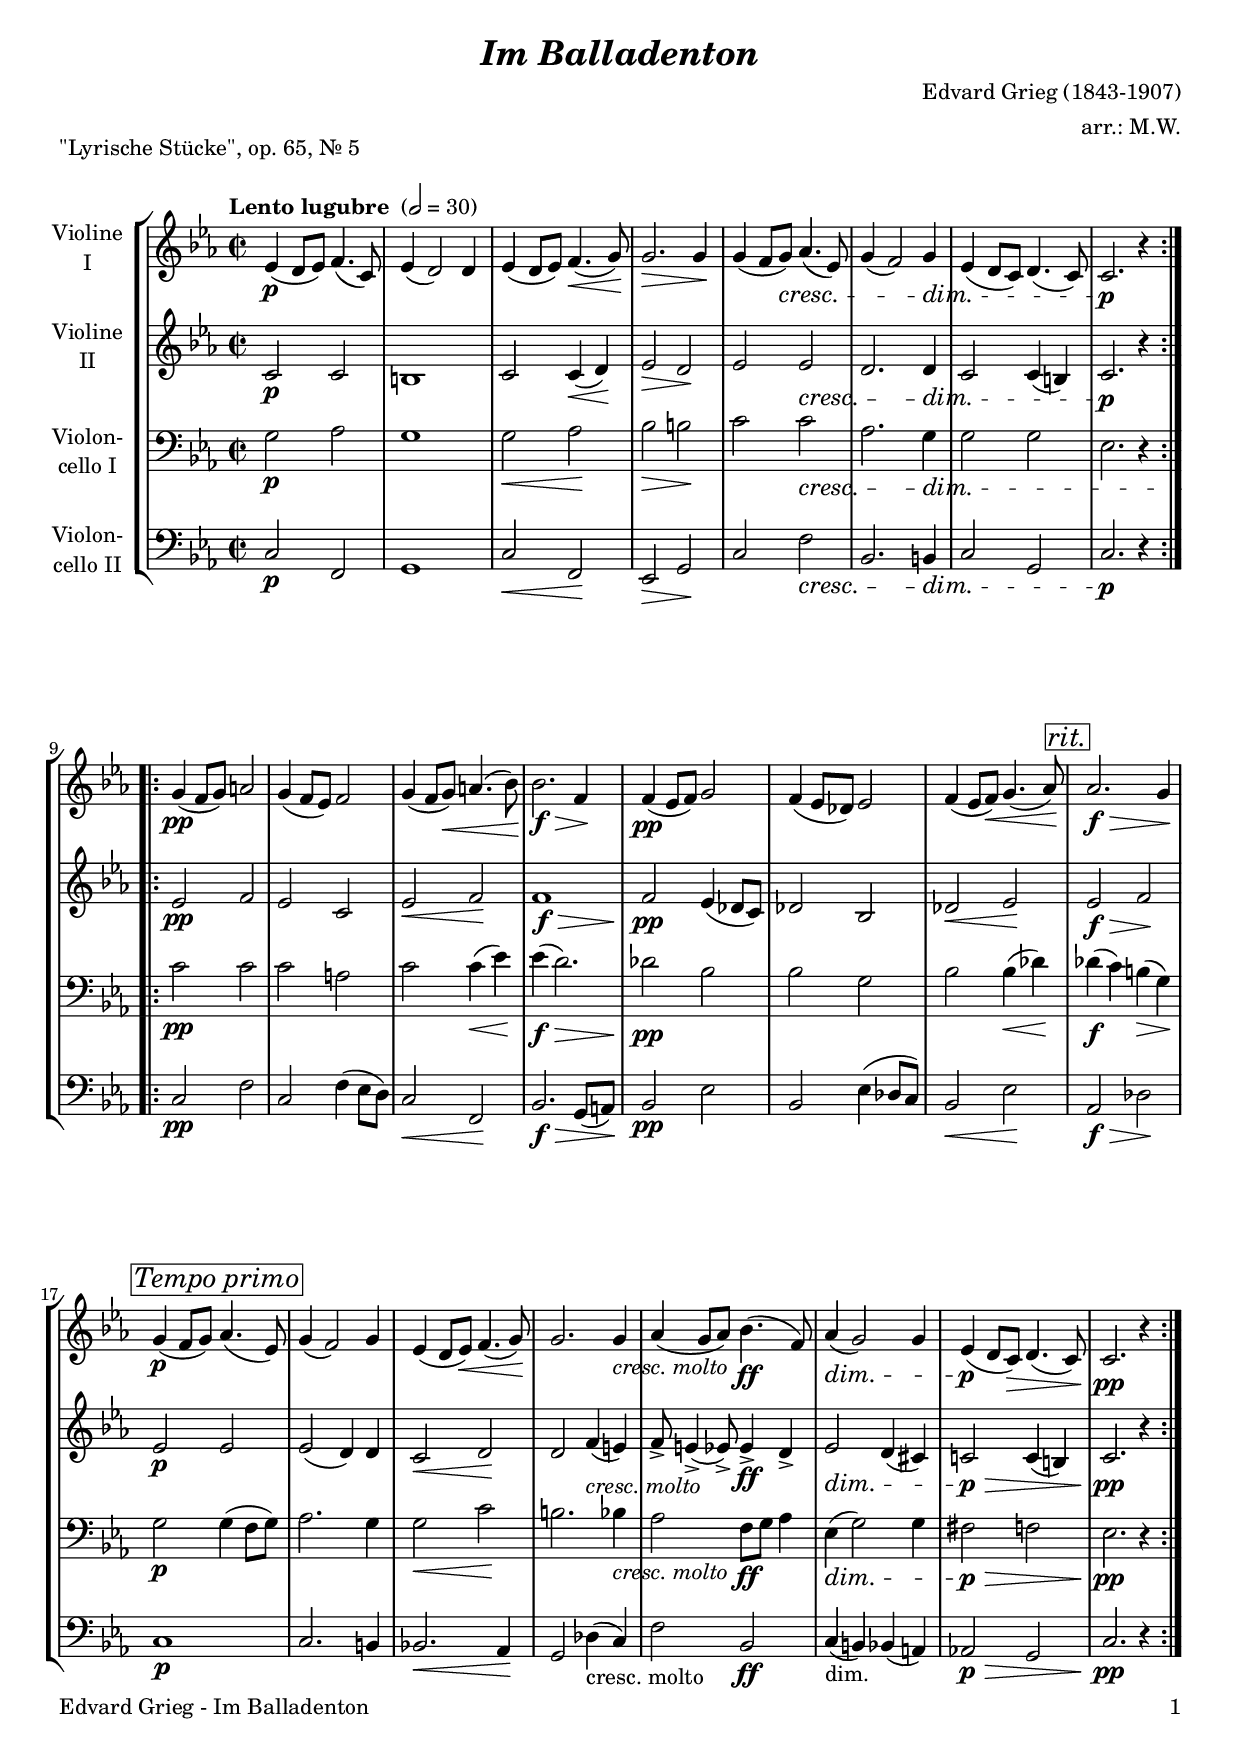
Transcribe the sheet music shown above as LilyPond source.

\version "2.22.0"
\include "deutsch.ly"
  
#(set-global-staff-size 19)

\header {
  title     = \markup \bold \italic "Im Balladenton"
  composer  = "Edvard Grieg (1843-1907)"
  arranger  = "arr.: M.W."
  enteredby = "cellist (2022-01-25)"
  piece     = "\"Lyrische Stücke\", op. 65, Nr. 5"
}

voiceconsts = {
  \key c \minor
  \time 2/2
  \clef "treble"
%  \numericTimeSignature
  \compressEmptyMeasures
  % Set default beaming for all staves
  \set Timing.beamExceptions = #'()
  \set Timing.baseMoment     = #(ly:make-moment 1 2)
  \set Timing.beatStructure  = #'(1 1)
  \tempo "Lento lugubre " 2=30
}

micl = "clarinet"
mifl = "flute"
miob = "oboe"
mifh = "french horn"
misx = "tenor sax"
mist = "string ensemble 1"
misz = "string ensemble 2"
mivl = "violin"
mits = "tremolo strings"
miba = "cello"
mipz = "pizzicato strings"

crmo = \markup \italic "cresc. molto"
rit  = \mark \markup \box \italic "rit."
tepr = \mark \markup \box \italic "Tempo primo"

va = \relative c' {
  \voiceconsts

  \repeat volta 2 {
    es4(\p d8 es) f4.( c8)
    es4( d2) d4
    es( d8 es) f4.(\< g8)\!
    g2.\> g4\!
    g4( f8 g)\cresc as4.( es8)
    g4( f2) g4\dim
    es( d8 c) d4.( c8)
    c2.\p r4
  }

  \repeat volta 2 {
    g'4(\pp f8 g) a2
    g4( f8 es) f2
    g4( f8 g\<) a4.( b8)\!
    b2.\f\> f4\!
    f(\pp es8 f) g2
    f4( es8 des) es2
    f4( es8 f)\< g4.( as8)\! \rit
    as2.\f\> g4\!

    g(\p f8 g) \tepr as4.( es8)
    g4( f2) g4
    es( d8 es)\< f4.( g8)\!
    g2. g4_\crmo
    as( g8 as) b4.(\ff f8)
    as4(\dim g2) g4
    es(\p d8 c)\> d4.( c8)
    c2.\!\pp r4
  }
}

vb = \relative c' {
  \voiceconsts

  \repeat volta 2 {
    c2\p c
    h1
    c2 c4(\< d)\!
    es2\> d\!
    es es\cresc
    d2. d4\dim
    c2 c4( h)
    c2.\p r4
  }

  \repeat volta 2 {
    es2\pp f
    es c
    es\< f\!
    f1\f\>
    f2\!\pp es4( des8 c)
    des2 b
    des\< es\! \rit
    es\f\> f\!

    es\p \tepr es
    es( d4) d
    c2\< d\!
    d f4(_\crmo e)
    f8-> e4->( es8->) es4->\ff d->
    es2\dim d4( cis)
    c!2\p\> c4( h)
    c2.\!\pp r4
  }
}

vc = \relative c' {
  \voiceconsts
  \clef "bass"
  
  \repeat volta 2 {
    g2\p as
    g1
    g2\< as\!
    b\> h\!
    c c\cresc
    as2. g4\dim
    g2 g
    es2. r4
  }

  \repeat volta 2 {
    c'2\pp c
    c a
    c c4(\< es)\!
    es(\f\> d2.)
    des2\!\pp b
    b g
    b b4(\< des)\! \rit
    des(\f c) h(\> g)\!

    g2\p \tepr g4( f8 g)
    as2. g4
    g2\< c\!
    h2. b4_\crmo
    as2 f8\ff g as4
    es4(\dim g2) g4
    fis2\p\> f
    es2.\!\pp r4
  }
}

vd = \relative c {
  \voiceconsts
  \clef "bass"
  
  \repeat volta 2 {
    c2\p f,
    g1
    c2\< f,\!
    es\> g\!
    c f\cresc
    b,2. h4\dim
    c2 g
    c2.\p r4
  }

  \repeat volta 2 {
    c2\pp f
    c f4( es8 d)
    c2\< f,\!
    b2.\f\> g8( a)\!
    b2\pp es
    b es4( des8 c)
    b2\< es\! \rit
    as,\f\> des\!

    << { s \tepr s } \\ c1\p >>
    c2. h4
    b!2.\< as4\!
    g2 des'4(_"cresc. molto" c)
    f2 b,\ff
    c4(_"dim." h) b( a)
    as!2\p\> g
    c2.\!\pp r4
  }
}


music = \new StaffGroup <<
      \new Staff {
	\set Staff.midiInstrument = \mivl
	\set Staff.instrumentName = \markup \center-column { "Violine" "I" }
	\transpose c c { \va }
      }

      \new Staff {
	\set Staff.midiInstrument = \mivl
	\set Staff.instrumentName = \markup \center-column { "Violine" "II" }
	\transpose c c { \vb }
      }

      \new Staff {
	\set Staff.midiInstrument = \mits
	\set Staff.instrumentName = \markup \center-column { "Violon-" "cello I" }
	\transpose c c { \vc }
      }

      \new Staff {
	\set Staff.midiInstrument = \miba
	\set Staff.instrumentName = \markup \center-column { "Violon-" "cello II" }
	\transpose c c { \vd }
      }
>>

\book {
   \paper {
    print-page-number = ##t
    print-first-page-number = ##t
    ragged-last-bottom = ##f
    oddHeaderMarkup = \markup \null
    evenHeaderMarkup = \markup \null
    oddFooterMarkup = \markup {
      \fill-line {
%        \on-the-fly #print-page-number-check-first
        "Edvard Grieg - Im Balladenton" \fromproperty #'page:page-number-string
      }
    }
    evenFooterMarkup = \oddFooterMarkup
  } \score {
    \music
    \layout {}
  }

  \score {
    \unfoldRepeats \music

    \midi {
      \context {
        \Score
      }
    }
  }
}